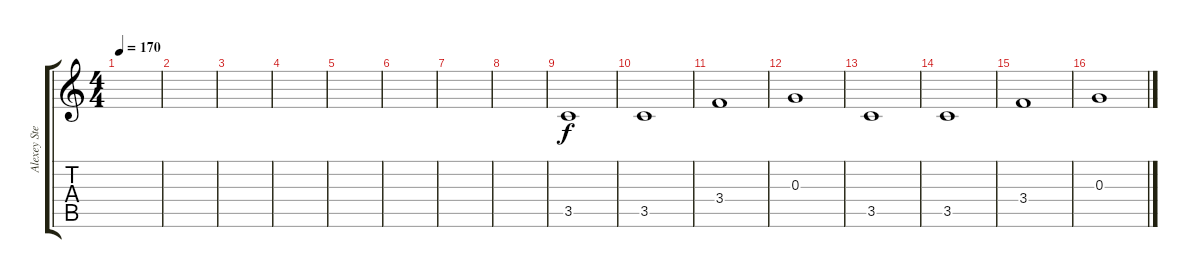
\track ("Alexey Steklov" "Alexey Ste") {instrument acousticguitarsteel}
\staff {score tabs}
\tuning (E4 B3 G3 D3 A2 E2) {hide}
\ts (4 4)
\tempo 170
\clef g2
\ks c
|
|
|
|
|
|
|
|
3.5.1 |
3.5.1 |
3.4.1 |
0.3.1 |
3.5.1 |
3.5.1 |
3.4.1 |
0.3.1
